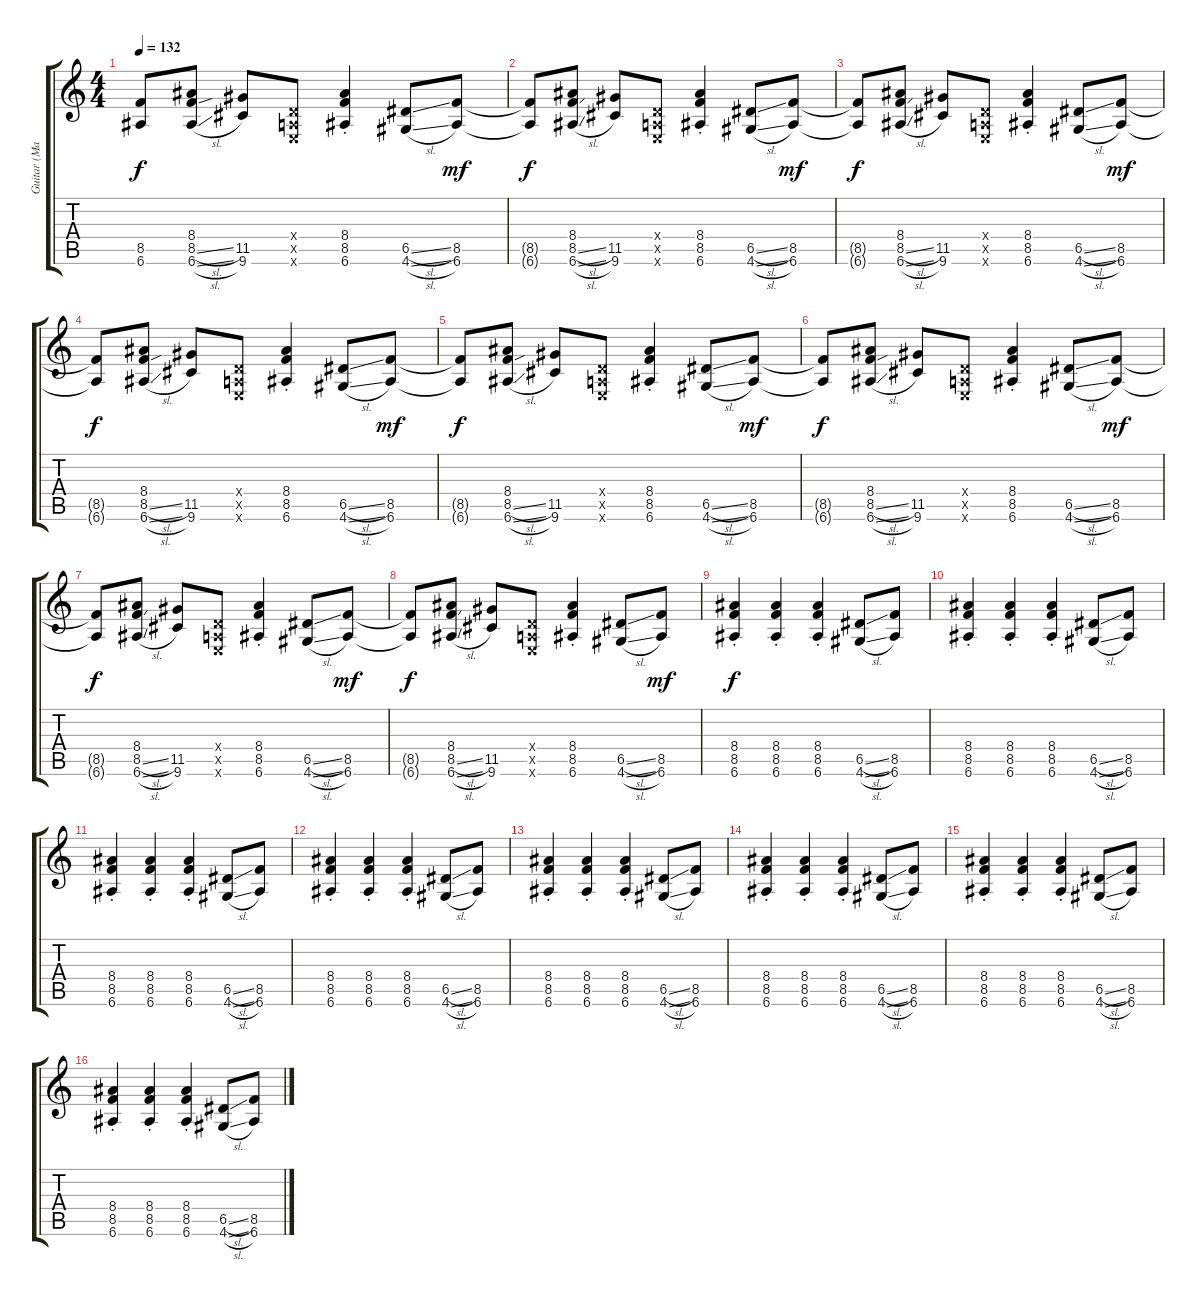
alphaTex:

\track ("Guitar (Malcolm Young)" "Guitar (Ma") {instrument overdrivenguitar}
\staff {score tabs}
\tuning (E4 B3 G3 D3 A2 E2) {hide}
\ts (4 4)
\tempo 132
\clef g2
\ks c
(8.5{t} 6.6{t}).8{dy f} (8.4 8.5{sl} 6.6{sl}).8 (11.5 9.6).8 (0.4{x} 0.5{x} 0.6{x}).8 (8.4{st} 8.5{st} 6.6{st}).4 (6.5{sl} 4.6{sl}).8 (8.5 6.6).8{dy mf} |
(8.5{t} 6.6{t}).8{dy f} (8.4 8.5{sl} 6.6{sl}).8 (11.5 9.6).8 (0.4{x} 0.5{x} 0.6{x}).8 (8.4{st} 8.5{st} 6.6{st}).4 (6.5{sl} 4.6{sl}).8 (8.5 6.6).8{dy mf} |
(8.5{t} 6.6{t}).8{dy f} (8.4 8.5{sl} 6.6{sl}).8 (11.5 9.6).8 (0.4{x} 0.5{x} 0.6{x}).8 (8.4{st} 8.5{st} 6.6{st}).4 (6.5{sl} 4.6{sl}).8 (8.5 6.6).8{dy mf} |
(8.5{t} 6.6{t}).8{dy f} (8.4 8.5{sl} 6.6{sl}).8 (11.5 9.6).8 (0.4{x} 0.5{x} 0.6{x}).8 (8.4{st} 8.5{st} 6.6{st}).4 (6.5{sl} 4.6{sl}).8 (8.5 6.6).8{dy mf} |
(8.5{t} 6.6{t}).8{dy f} (8.4 8.5{sl} 6.6{sl}).8 (11.5 9.6).8 (0.4{x} 0.5{x} 0.6{x}).8 (8.4{st} 8.5{st} 6.6{st}).4 (6.5{sl} 4.6{sl}).8 (8.5 6.6).8{dy mf} |
(8.5{t} 6.6{t}).8{dy f} (8.4 8.5{sl} 6.6{sl}).8 (11.5 9.6).8 (0.4{x} 0.5{x} 0.6{x}).8 (8.4{st} 8.5{st} 6.6{st}).4 (6.5{sl} 4.6{sl}).8 (8.5 6.6).8{dy mf} |
(8.5{t} 6.6{t}).8{dy f} (8.4 8.5{sl} 6.6{sl}).8 (11.5 9.6).8 (0.4{x} 0.5{x} 0.6{x}).8 (8.4{st} 8.5{st} 6.6{st}).4 (6.5{sl} 4.6{sl}).8 (8.5 6.6).8{dy mf} |
(8.5{t} 6.6{t}).8{dy f} (8.4 8.5{sl} 6.6{sl}).8 (11.5 9.6).8 (0.4{x} 0.5{x} 0.6{x}).8 (8.4{st} 8.5{st} 6.6{st}).4 (6.5{sl} 4.6{sl}).8 (8.5 6.6).8{dy mf} |
(8.4{st} 8.5{st} 6.6{st}).4{dy f} (8.4{st} 8.5{st} 6.6{st}).4 (8.4{st} 8.5{st} 6.6{st}).4 (6.5{sl} 4.6{sl}).8 (8.5 6.6).8 |
(8.4{st} 8.5{st} 6.6{st}).4 (8.4{st} 8.5{st} 6.6{st}).4 (8.4{st} 8.5{st} 6.6{st}).4 (6.5{sl} 4.6{sl}).8 (8.5 6.6).8 |
(8.4{st} 8.5{st} 6.6{st}).4 (8.4{st} 8.5{st} 6.6{st}).4 (8.4{st} 8.5{st} 6.6{st}).4 (6.5{sl} 4.6{sl}).8 (8.5 6.6).8 |
(8.4{st} 8.5{st} 6.6{st}).4 (8.4{st} 8.5{st} 6.6{st}).4 (8.4{st} 8.5{st} 6.6{st}).4 (6.5{sl} 4.6{sl}).8 (8.5 6.6).8 |
(8.4{st} 8.5{st} 6.6{st}).4 (8.4{st} 8.5{st} 6.6{st}).4 (8.4{st} 8.5{st} 6.6{st}).4 (6.5{sl} 4.6{sl}).8 (8.5 6.6).8 |
(8.4{st} 8.5{st} 6.6{st}).4 (8.4{st} 8.5{st} 6.6{st}).4 (8.4{st} 8.5{st} 6.6{st}).4 (6.5{sl} 4.6{sl}).8 (8.5 6.6).8 |
(8.4{st} 8.5{st} 6.6{st}).4 (8.4{st} 8.5{st} 6.6{st}).4 (8.4{st} 8.5{st} 6.6{st}).4 (6.5{sl} 4.6{sl}).8 (8.5 6.6).8 |
(8.4{st} 8.5{st} 6.6{st}).4 (8.4{st} 8.5{st} 6.6{st}).4 (8.4{st} 8.5{st} 6.6{st}).4 (6.5{sl} 4.6{sl}).8 (8.5 6.6).8
